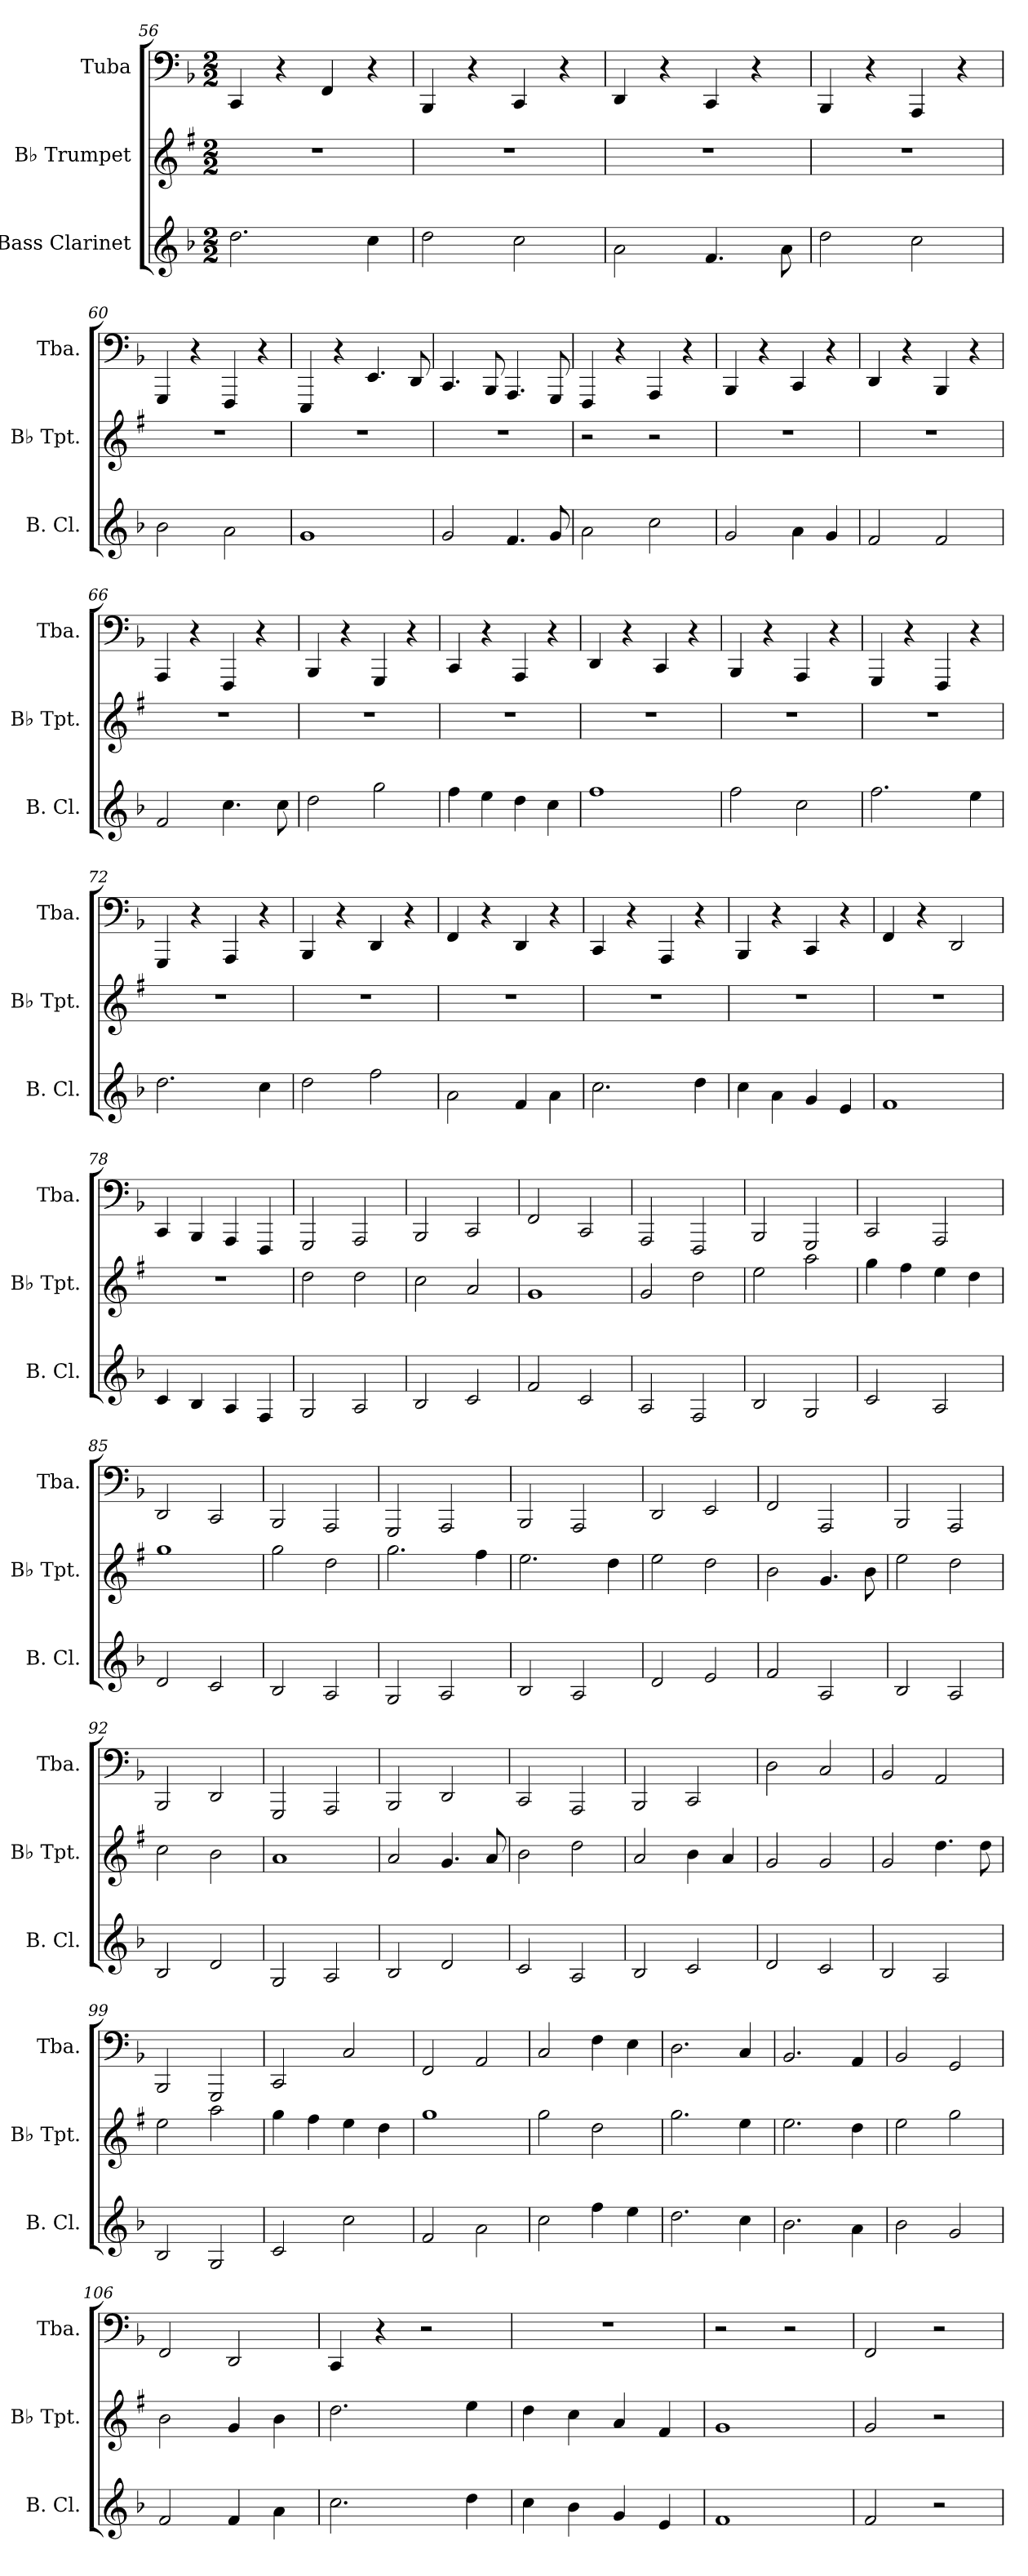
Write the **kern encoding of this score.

**kern	**kern	**kern
*part3	*part2	*part1
*staff3	*staff2	*staff1
*I"Bass Clarinet	*I"B♭ Trumpet	*I"Tuba
*I'B. Cl.	*I'B♭ Tpt.	*I'Tba.
*clefG2	*clefG2	*clefF4
*ITrd8c14	*ITrd1c2	*
*k[b-]	*k[b-]	*k[b-]
*M2/2	*M2/2	*M2/2
=56	=56	=56
2.d\	1r	4CC/
.	.	4r
.	.	4FF/
4c\	.	4r
=57	=57	=57
2d\	1r	4BBB-/
.	.	4r
2c\	.	4CC/
.	.	4r
=58	=58	=58
2A\	1r	4DD/
.	.	4r
4.F/	.	4CC/
.	.	4r
8A\	.	.
=59	=59	=59
2d\	1r	4BBB-/
.	.	4r
2c\	.	4AAA/
.	.	4r
=60	=60	=60
2B-\	1r	4GGG/
.	.	4r
2A\	.	4FFF/
.	.	4r
=61	=61	=61
1G	1r	4EEE/
.	.	4r
.	.	4.EE/
.	.	8DD/
!!LO:LB:g=z
=62	=62	=62
2G/	1r	4.CC/
.	.	8BBB-/
4.F/	.	4.AAA/
8G/	.	8GGG/
=63	=63	=63
2A\	2r	4FFF/
.	.	4r
2c\	2r	4AAA/
.	.	4r
=64	=64	=64
2G/	1r	4BBB-/
.	.	4r
4A\	.	4CC/
4G/	.	4r
=65	=65	=65
2F/	1r	4DD/
.	.	4r
2F/	.	4BBB-/
.	.	4r
=66	=66	=66
2F/	1r	4AAA/
.	.	4r
4.c\	.	4FFF/
.	.	4r
8c\	.	.
=67	=67	=67
2d\	1r	4BBB-/
.	.	4r
2g\	.	4GGG/
.	.	4r
=68	=68	=68
4f\	1r	4CC/
4e\	.	4r
4d\	.	4AAA/
4c\	.	4r
=69	=69	=69
1f	1r	4DD/
.	.	4r
.	.	4CC/
.	.	4r
!!LO:LB:g=z
=70	=70	=70
2f\	1r	4BBB-/
.	.	4r
2c\	.	4AAA/
.	.	4r
=71	=71	=71
2.f\	1r	4GGG/
.	.	4r
.	.	4FFF/
4e\	.	4r
=72	=72	=72
2.d\	1r	4GGG/
.	.	4r
.	.	4AAA/
4c\	.	4r
=73	=73	=73
2d\	1r	4BBB-/
.	.	4r
2f\	.	4DD/
.	.	4r
=74	=74	=74
2A\	1r	4FF/
.	.	4r
4F/	.	4DD/
4A\	.	4r
=75	=75	=75
2.c\	1r	4CC/
.	.	4r
.	.	4AAA/
4d\	.	4r
=76	=76	=76
4c\	1r	4BBB-/
4A\	.	4r
4G/	.	4CC/
4E/	.	4r
=77	=77	=77
1F	1r	4FF/
.	.	4r
.	.	2DD/
!!LO:PB:g=z
=78	=78	=78
4C/	1r	4CC/
4BB-/	.	4BBB-/
4AA/	.	4AAA/
4FF/	.	4FFF/
=79	=79	=79
2GG/	2cc\	2GGG/
2AA/	2cc\	2AAA/
=80	=80	=80
2BB-/	2b-\	2BBB-/
2C/	2g/	2CC/
=81	=81	=81
2F/	1f	2FF/
2C/	.	2CC/
=82	=82	=82
2AA/	2f/	2AAA/
2FF/	2cc\	2FFF/
=83	=83	=83
2BB-/	2dd\	2BBB-/
2GG/	2gg\	2GGG/
=84	=84	=84
2C/	4ff\	2CC/
.	4ee\	.
2AA/	4dd\	2AAA/
.	4cc\	.
=85	=85	=85
2D/	1ff	2DD/
2C/	.	2CC/
=86	=86	=86
2BB-/	2ff\	2BBB-/
2AA/	2cc\	2AAA/
=87	=87	=87
2GG/	2.ff\	2GGG/
2AA/	.	2AAA/
.	4ee\	.
!!LO:LB:g=z
=88	=88	=88
2BB-/	2.dd\	2BBB-/
2AA/	.	2AAA/
.	4cc\	.
=89	=89	=89
2D/	2dd\	2DD/
2E/	2cc\	2EE/
=90	=90	=90
2F/	2a\	2FF/
2AA/	4.f/	2AAA/
.	8a\	.
=91	=91	=91
2BB-/	2dd\	2BBB-/
2AA/	2cc\	2AAA/
=92	=92	=92
2BB-/	2b-\	2BBB-/
2D/	2a\	2DD/
=93	=93	=93
2GG/	1g	2GGG/
2AA/	.	2AAA/
=94	=94	=94
2BB-/	2g/	2BBB-/
2D/	4.f/	2DD/
.	8g/	.
=95	=95	=95
2C/	2a\	2CC/
2AA/	2cc\	2AAA/
=96	=96	=96
2BB-/	2g/	2BBB-/
2C/	4a\	2CC/
.	4g/	.
=97	=97	=97
2D/	2f/	2D\
2C/	2f/	2C/
!!LO:LB:g=z
=98	=98	=98
2BB-/	2f/	2BB-/
2AA/	4.cc\	2AA/
.	8cc\	.
=99	=99	=99
2BB-/	2dd\	2BBB-/
2GG/	2gg\	2GGG/
=100	=100	=100
2C/	4ff\	2CC/
.	4ee\	.
2c\	4dd\	2C/
.	4cc\	.
=101	=101	=101
2F/	1ff	2FF/
2A\	.	2AA/
=102	=102	=102
2c\	2ff\	2C/
4f\	2cc\	4F\
4e\	.	4E\
=103	=103	=103
2.d\	2.ff\	2.D\
4c\	4dd\	4C/
=104	=104	=104
2.B-\	2.dd\	2.BB-/
4A\	4cc\	4AA/
=105	=105	=105
2B-\	2dd\	2BB-/
2G/	2ff\	2GG/
=106	=106	=106
2F/	2a\	2FF/
4F/	4f/	2DD/
4A\	4a\	.
=107	=107	=107
2.c\	2.cc\	4CC/
.	.	4r
.	.	2r
4d\	4dd\	.
!!LO:LB:g=z
=108	=108	=108
4c\	4cc\	1r
4B-\	4b-\	.
4G/	4g/	.
4E/	4e/	.
=109	=109	=109
1F	1f	2r
.	.	2r
=110	=110	=110
2F/	2f/	2FF/
2r	2r	2r
=	=	=
*-	*-	*-
